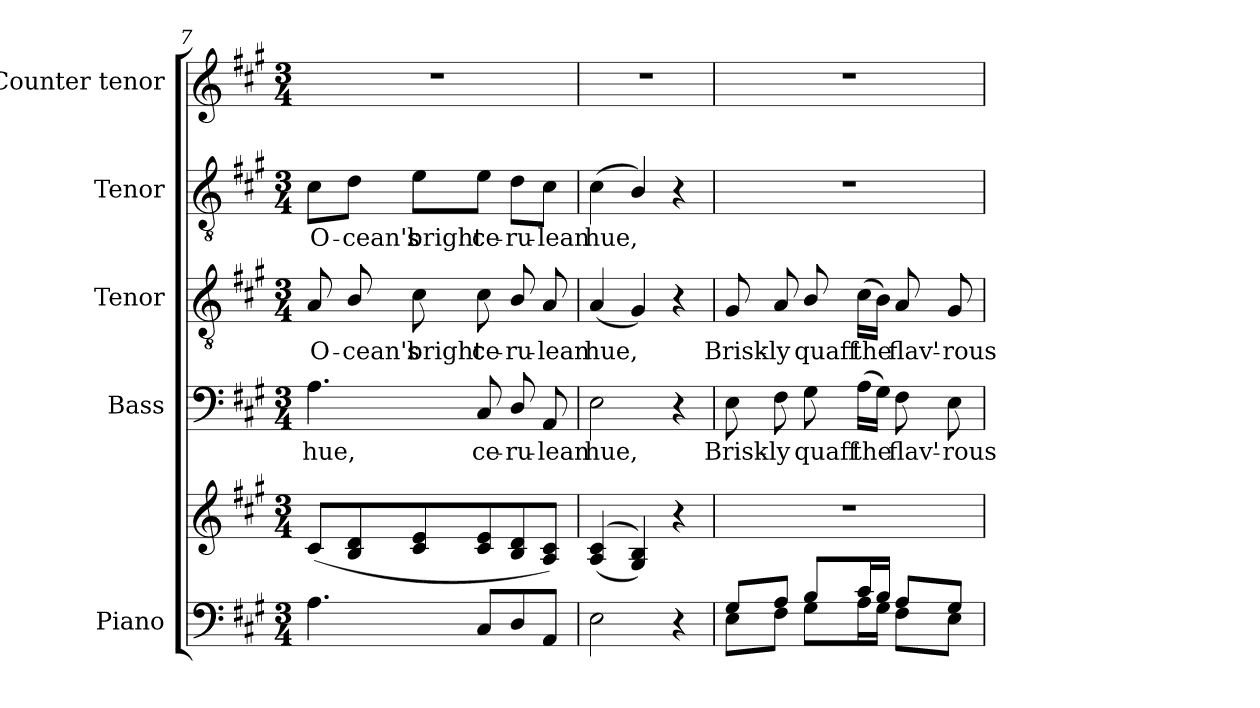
**kern	**kern	**kern	**text	**kern	**text	**kern	**text	**kern
*part5	*part5	*part4	*part4	*part3	*part3	*part2	*part2	*part1
*staff6	*staff5	*staff4	*staff4	*staff3	*staff3	*staff2	*staff2	*staff1
*I"Piano	*	*I"Bass	*	*I"Tenor	*	*I"Tenor	*	*I"Counter tenor
*I'Pno.	*	*I'B.	*	*I'T.	*	*I'T.	*	*
*clefF4	*clefG2	*clefF4	*	*clefGv2	*	*clefGv2	*	*clefG2
*	*	*	*	*ITrd7c12	*	*ITrd7c12	*	*
*k[f#c#g#]	*k[f#c#g#]	*k[f#c#g#]	*	*k[f#c#g#]	*	*k[f#c#g#]	*	*k[f#c#g#]
*A:	*A:	*A:	*	*A:	*	*A:	*	*A:
*M3/4	*M3/4	*M3/4	*	*M3/4	*	*M3/4	*	*M3/4
=7	=7	=7	=7	=7	=7	=7	=7	=7
!	!	!	!LO:LY:b:color=#000000	!	!	!	!	!
!	!	!	!	!	!LO:LY:b:color=#000000	!	!	!
!	!	!	!	!	!	!	!LO:LY:b:color=#000000	!LO:N:vis=1
4.Ai\	(8c#i/L	4.Ai\	hue,	8AAi/	O-	8C#i\L	O-	2.r
!	!	!	!	!	!LO:LY:b:color=#000000	!	!	!
!	!	!	!	!	!	!	!LO:LY:b:color=#000000	!
.	8Bi/ 8di	.	.	8BBi/	-cean's	8Di\J	-cean's	.
!	!	!	!	!	!LO:LY:b:color=#000000	!	!	!
!	!	!	!	!	!	!	!LO:LY:b:color=#000000	!
.	8c#i/ 8ei	.	.	8C#i\	bright	8Ei\L	bright	.
!	!	!	!LO:LY:b:color=#000000	!	!	!	!	!
!	!	!	!	!	!LO:LY:b:color=#000000	!	!	!
!	!	!	!	!	!	!	!LO:LY:b:color=#000000	!
8C#i/L	8c#i/ 8ei	8C#i/	ce-	8C#i\	ce-	8Ei\J	ce-	.
!	!	!	!LO:LY:b:color=#000000	!	!	!	!	!
!	!	!	!	!	!LO:LY:b:color=#000000	!	!	!
!	!	!	!	!	!	!	!LO:LY:b:color=#000000	!
8Di/	8Bi/ 8di	8Di/	-ru-	8BBi/	-ru-	8Di\L	-ru-	.
!	!	!	!LO:LY:b:color=#000000	!	!	!	!	!
!	!	!	!	!	!LO:LY:b:color=#000000	!	!	!
!	!	!	!	!	!	!	!LO:LY:b:color=#000000	!
8AAi/J	8Ai/ 8c#iJ)	8AAi/	-lean	8AAi/	-lean	8C#i\J	-lean	.
=8	=8	=8	=8	=8	=8	=8	=8	=8
!	!	!	!LO:LY:b:color=#000000	!	!	!	!	!
!	!	!	!	!	!LO:LY:b:color=#000000	!	!	!
!	!	!	!	!	!	!	!LO:LY:b:color=#000000	!LO:N:vis=1
2Ei\	((4Ai/ 4c#i	2Ei\	hue,	(4AAi/	hue,	(4C#i\	hue,	2.r
.	4G#i/ 4Bi))	.	.	4GG#i/)	.	4BBi/)	.	.
4r	4r	4r	.	4r	.	4r	.	.
!!LO:PB:g=z
=9	=9	=9	=9	=9	=9	=9	=9	=9
*^	*	*	*	*	*	*	*	*
!	!	!LO:N:vis=1	!	!	!	!	!	!	!
!	!	!	!	!LO:LY:b:color=#000000	!	!	!	!	!
!	!	!	!	!	!	!LO:LY:b:color=#000000	!LO:N:vis=1	!	!LO:N:vis=1
8G#i/L	8Ei\L	2.r	8Ei\	Brisk-	8GG#i/	Brisk-	2.r	.	2.r
!	!	!	!	!LO:LY:b:color=#000000	!	!	!	!	!
!	!	!	!	!	!	!LO:LY:b:color=#000000	!	!	!
8Ai/J	8F#i\J	.	8F#i\	-ly	8AAi/	-ly	.	.	.
!	!	!	!	!LO:LY:b:color=#000000	!	!	!	!	!
!	!	!	!	!	!	!LO:LY:b:color=#000000	!	!	!
8Bi/L	8G#i\L	.	8G#i\	quaff	8BBi/	quaff	.	.	.
!	!	!	!	!LO:LY:b:color=#000000	!	!	!	!	!
!	!	!	!	!	!	!LO:LY:b:color=#000000	!	!	!
16c#i/L	16Ai\L	.	(16Ai\LL	the	(16C#i\LL	the	.	.	.
16Bi/JJ	16G#i\JJ	.	16G#i\JJ)	.	16BBi\JJ)	.	.	.	.
!	!	!	!	!LO:LY:b:color=#000000	!	!	!	!	!
!	!	!	!	!	!	!LO:LY:b:color=#000000	!	!	!
8Ai/L	8F#i\L	.	8F#i\	flav'-	8AAi/	flav'-	.	.	.
!	!	!	!	!LO:LY:b:color=#000000	!	!	!	!	!
!	!	!	!	!	!	!LO:LY:b:color=#000000	!	!	!
8G#i/J	8Ei\J	.	8Ei\	-rous	8GG#i/	-rous	.	.	.
*v	*v	*	*	*	*	*	*	*	*
=	=	=	=	=	=	=	=	=
*-	*-	*-	*-	*-	*-	*-	*-	*-
